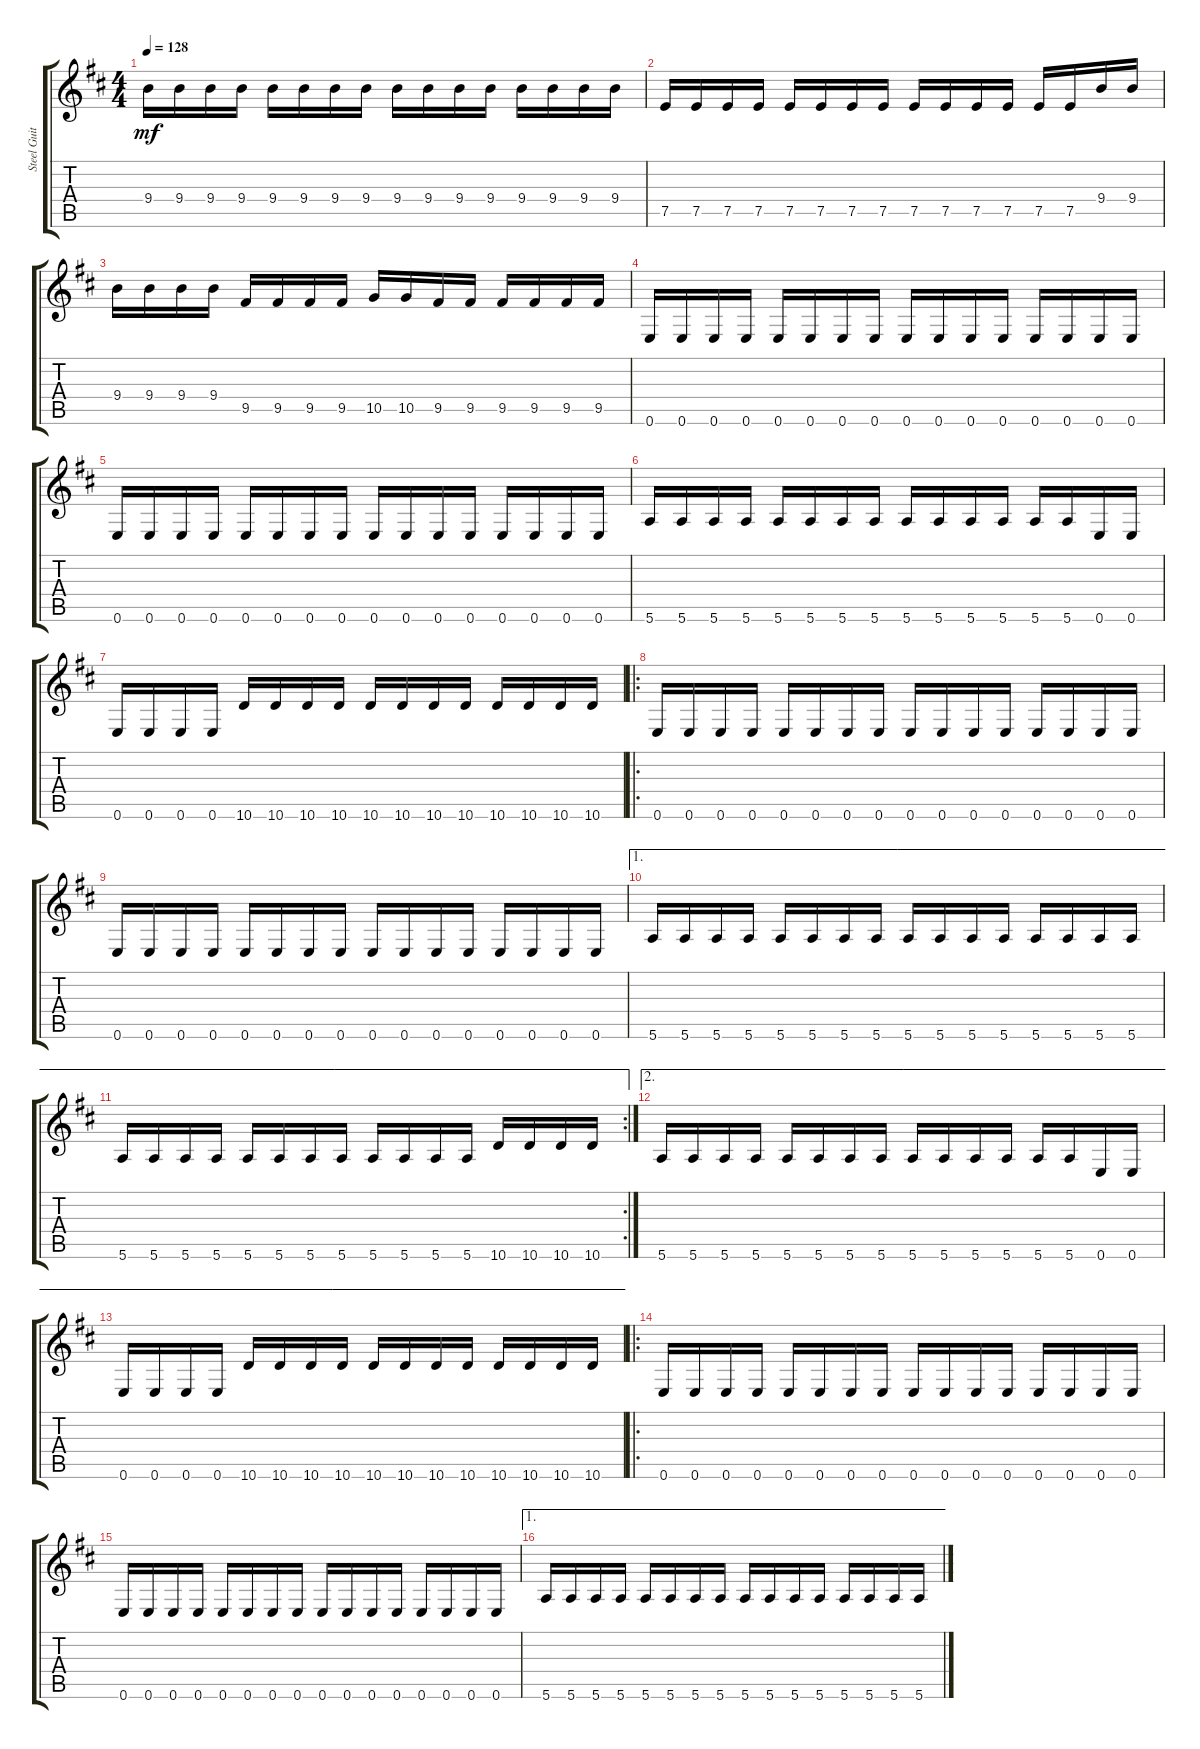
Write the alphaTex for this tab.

\track ("Steel Guitar" "Steel Guit") {instrument acousticguitarsteel}
\staff {score tabs}
\tuning (E4 B3 G3 D3 A2 E2) {hide}
\ts (4 4)
\tempo 128
\clef g2
\ks d
9.4.16{dy mf} 9.4.16 9.4.16 9.4.16 9.4.16 9.4.16 9.4.16 9.4.16 9.4.16 9.4.16 9.4.16 9.4.16 9.4.16 9.4.16 9.4.16 9.4.16 |
7.5.16 7.5.16 7.5.16 7.5.16 7.5.16 7.5.16 7.5.16 7.5.16 7.5.16 7.5.16 7.5.16 7.5.16 7.5.16 7.5.16 9.4.16 9.4.16 |
9.4.16 9.4.16 9.4.16 9.4.16 9.5.16 9.5.16 9.5.16 9.5.16 10.5.16 10.5.16 9.5.16 9.5.16 9.5.16 9.5.16 9.5.16 9.5.16 |
0.6.16 0.6.16 0.6.16 0.6.16 0.6.16 0.6.16 0.6.16 0.6.16 0.6.16 0.6.16 0.6.16 0.6.16 0.6.16 0.6.16 0.6.16 0.6.16 |
0.6.16 0.6.16 0.6.16 0.6.16 0.6.16 0.6.16 0.6.16 0.6.16 0.6.16 0.6.16 0.6.16 0.6.16 0.6.16 0.6.16 0.6.16 0.6.16 |
5.6.16 5.6.16 5.6.16 5.6.16 5.6.16 5.6.16 5.6.16 5.6.16 5.6.16 5.6.16 5.6.16 5.6.16 5.6.16 5.6.16 0.6.16 0.6.16 |
0.6.16 0.6.16 0.6.16 0.6.16 10.6.16 10.6.16 10.6.16 10.6.16 10.6.16 10.6.16 10.6.16 10.6.16 10.6.16 10.6.16 10.6.16 10.6.16 |
\ro
0.6.16 0.6.16 0.6.16 0.6.16 0.6.16 0.6.16 0.6.16 0.6.16 0.6.16 0.6.16 0.6.16 0.6.16 0.6.16 0.6.16 0.6.16 0.6.16 |
0.6.16 0.6.16 0.6.16 0.6.16 0.6.16 0.6.16 0.6.16 0.6.16 0.6.16 0.6.16 0.6.16 0.6.16 0.6.16 0.6.16 0.6.16 0.6.16 |
\ae 1
5.6.16 5.6.16 5.6.16 5.6.16 5.6.16 5.6.16 5.6.16 5.6.16 5.6.16 5.6.16 5.6.16 5.6.16 5.6.16 5.6.16 5.6.16 5.6.16 |
\ae 1
\rc 2
5.6.16 5.6.16 5.6.16 5.6.16 5.6.16 5.6.16 5.6.16 5.6.16 5.6.16 5.6.16 5.6.16 5.6.16 10.6.16 10.6.16 10.6.16 10.6.16 |
\ae 2
5.6.16 5.6.16 5.6.16 5.6.16 5.6.16 5.6.16 5.6.16 5.6.16 5.6.16 5.6.16 5.6.16 5.6.16 5.6.16 5.6.16 0.6.16 0.6.16 |
\ae 2
0.6.16 0.6.16 0.6.16 0.6.16 10.6.16 10.6.16 10.6.16 10.6.16 10.6.16 10.6.16 10.6.16 10.6.16 10.6.16 10.6.16 10.6.16 10.6.16 |
\ro
0.6.16 0.6.16 0.6.16 0.6.16 0.6.16 0.6.16 0.6.16 0.6.16 0.6.16 0.6.16 0.6.16 0.6.16 0.6.16 0.6.16 0.6.16 0.6.16 |
0.6.16 0.6.16 0.6.16 0.6.16 0.6.16 0.6.16 0.6.16 0.6.16 0.6.16 0.6.16 0.6.16 0.6.16 0.6.16 0.6.16 0.6.16 0.6.16 |
\ae 1
5.6.16 5.6.16 5.6.16 5.6.16 5.6.16 5.6.16 5.6.16 5.6.16 5.6.16 5.6.16 5.6.16 5.6.16 5.6.16 5.6.16 5.6.16 5.6.16
